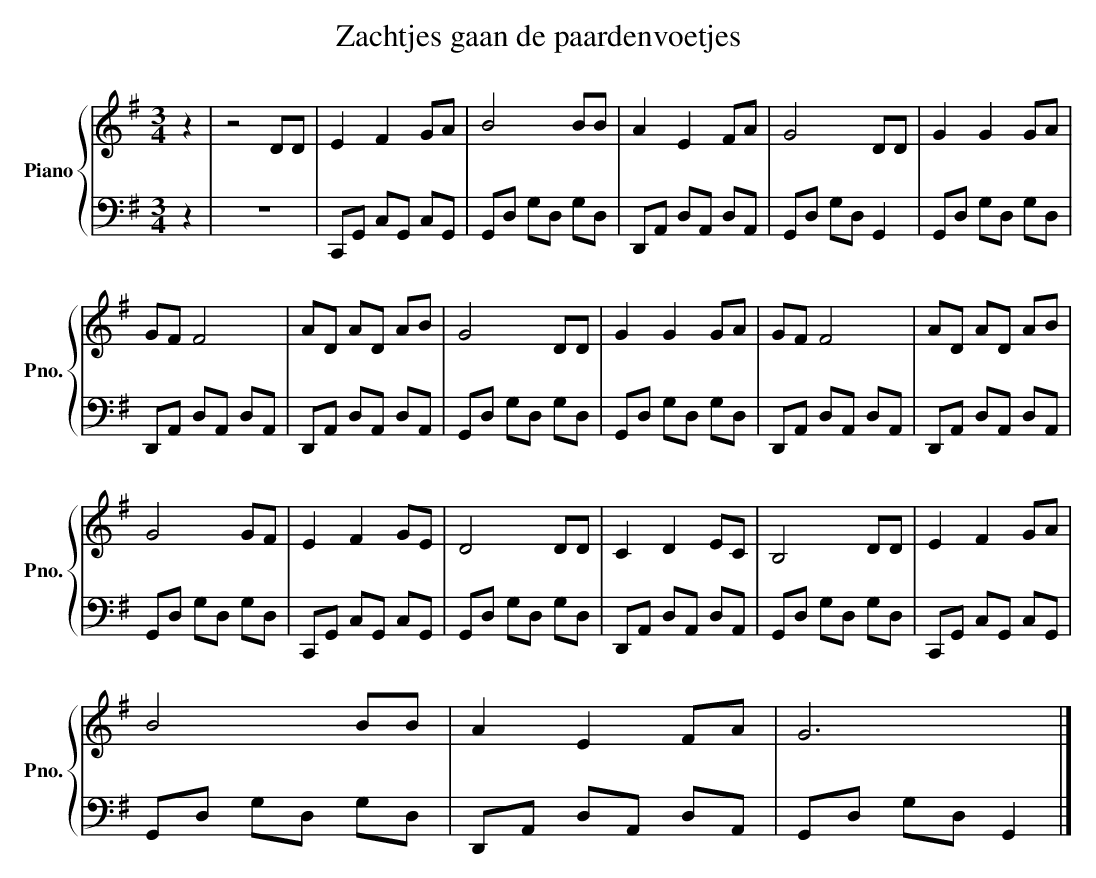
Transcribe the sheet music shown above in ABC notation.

X:1
T:Zachtjes gaan de paardenvoetjes
%%score { 1 | 2 }
L:1/8
M:3/4
K:G
V:1 treble nm="Piano" snm="Pno."
V:2 bass
V:1
z2 | z4 DD | E2 F2 GA | B4 BB | A2 E2 FA | G4 DD | G2 G2 GA |$ GF F4 | AD AD AB | G4 DD |
G2 G2 GA | GF F4 | AD AD AB |$ G4 GF | E2 F2 GE | D4 DD | C2 D2 EC | B,4 DD | E2 F2 GA |$ B4 BB |
A2 E2 FA | G6 |]
V:2
z2 | z6 | C,,G,, C,G,, C,G,, | G,,D, G,D, G,D, | D,,A,, D,A,, D,A,, | G,,D, G,D, G,,2 |
G,,D, G,D, G,D, |$ D,,A,, D,A,, D,A,, | D,,A,, D,A,, D,A,, | G,,D, G,D, G,D, | G,,D, G,D, G,D, |
D,,A,, D,A,, D,A,, | D,,A,, D,A,, D,A,, |$ G,,D, G,D, G,D, | C,,G,, C,G,, C,G,, |
G,,D, G,D, G,D, | D,,A,, D,A,, D,A,, | G,,D, G,D, G,D, | C,,G,, C,G,, C,G,, |$ G,,D, G,D, G,D, |
D,,A,, D,A,, D,A,, | G,,D, G,D, G,,2 |]
